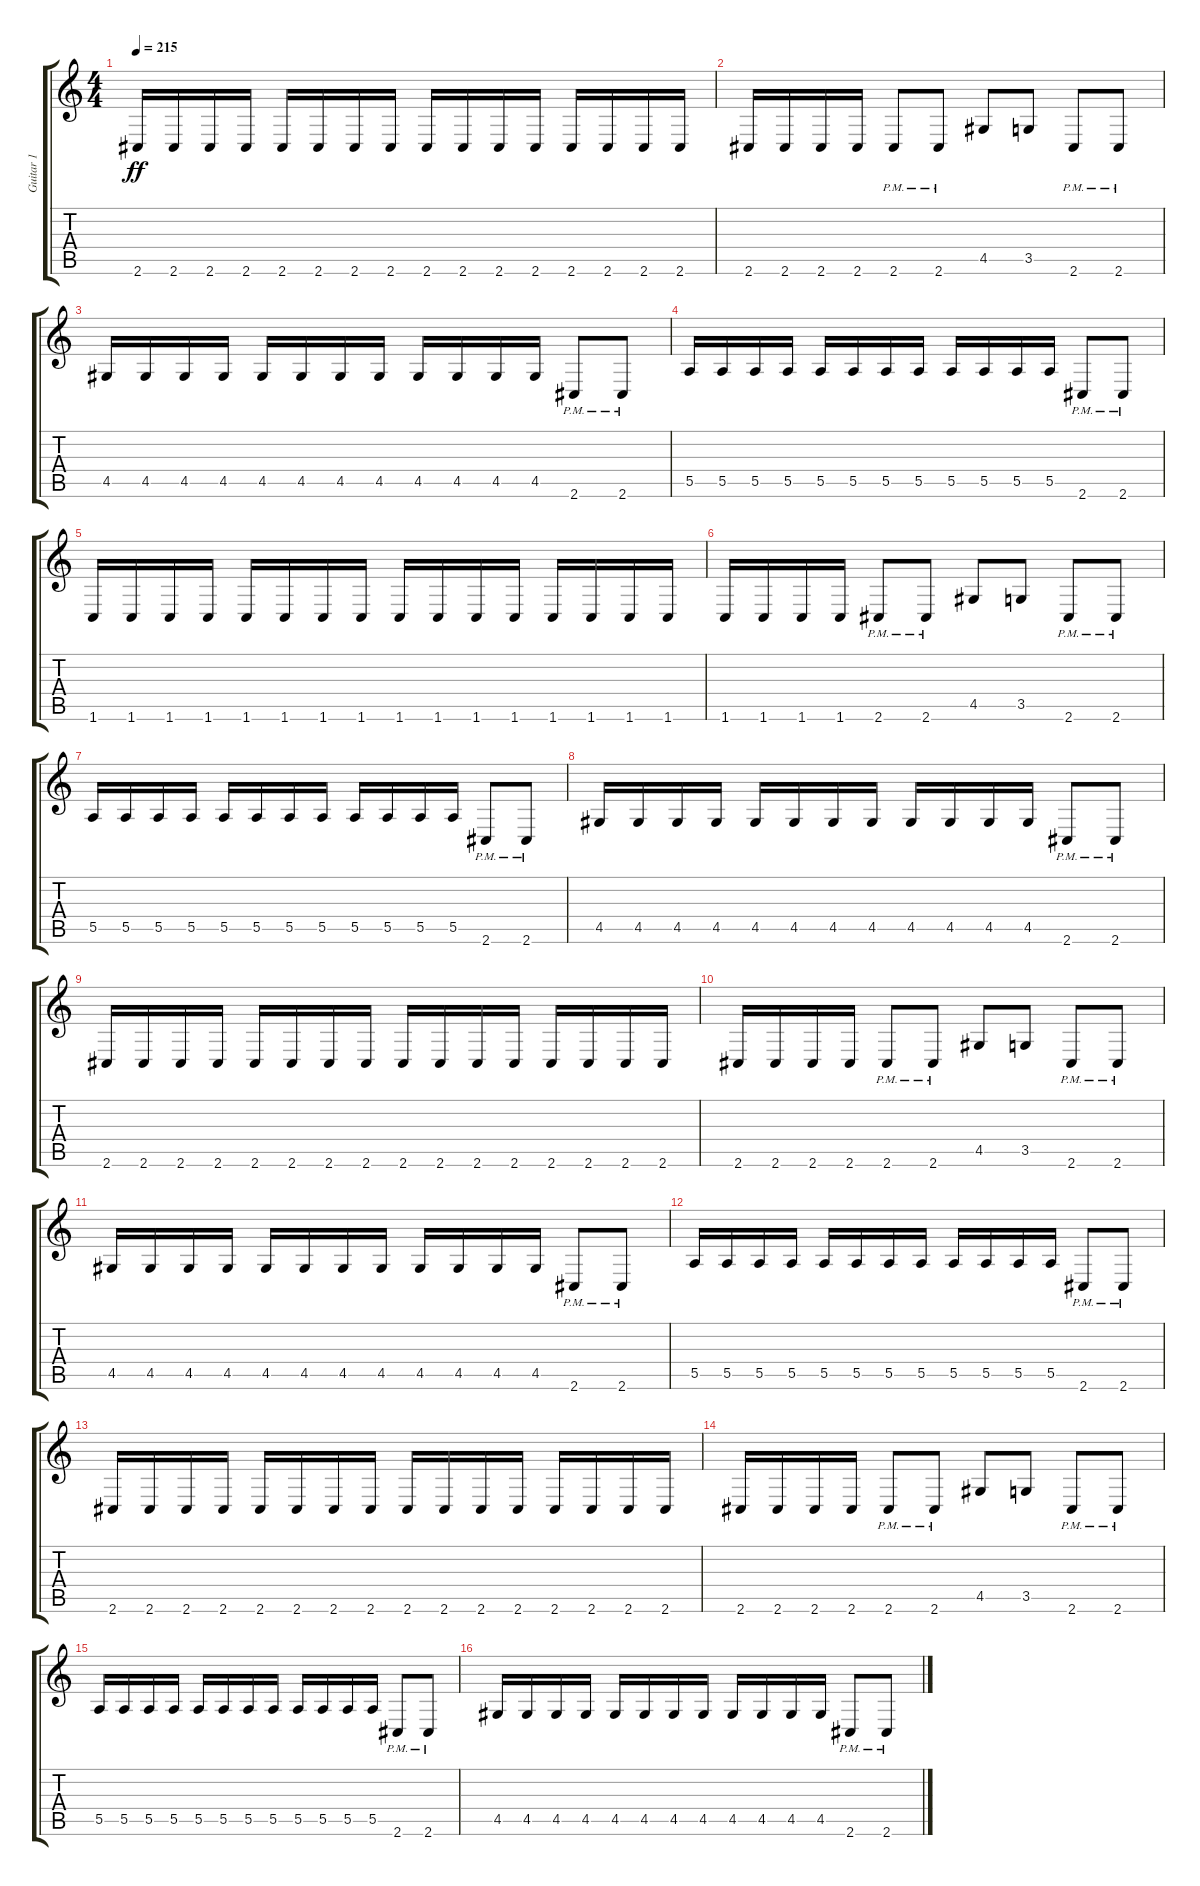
\track ("Guitar 1" "Guitar 1") {instrument distortionguitar}
\staff {score tabs}
\tuning (B3 Gb3 D3 A2 E2 B1) {hide}
\ts (4 4)
\tempo 215
\clef g2
\ks c
2.6.16{dy ff} 2.6.16 2.6.16 2.6.16 2.6.16 2.6.16 2.6.16 2.6.16 2.6.16 2.6.16 2.6.16 2.6.16 2.6.16 2.6.16 2.6.16 2.6.16 |
2.6.16 2.6.16 2.6.16 2.6.16 2.6{pm}.8 2.6{pm}.8 4.5.8 3.5.8 2.6{pm}.8 2.6{pm}.8 |
4.5.16 4.5.16 4.5.16 4.5.16 4.5.16 4.5.16 4.5.16 4.5.16 4.5.16 4.5.16 4.5.16 4.5.16 2.6{pm}.8 2.6{pm}.8 |
5.5.16 5.5.16 5.5.16 5.5.16 5.5.16 5.5.16 5.5.16 5.5.16 5.5.16 5.5.16 5.5.16 5.5.16 2.6{pm}.8 2.6{pm}.8 |
1.6.16 1.6.16 1.6.16 1.6.16 1.6.16 1.6.16 1.6.16 1.6.16 1.6.16 1.6.16 1.6.16 1.6.16 1.6.16 1.6.16 1.6.16 1.6.16 |
1.6.16 1.6.16 1.6.16 1.6.16 2.6{pm}.8 2.6{pm}.8 4.5.8 3.5.8 2.6{pm}.8 2.6{pm}.8 |
5.5.16 5.5.16 5.5.16 5.5.16 5.5.16 5.5.16 5.5.16 5.5.16 5.5.16 5.5.16 5.5.16 5.5.16 2.6{pm}.8 2.6{pm}.8 |
4.5.16 4.5.16 4.5.16 4.5.16 4.5.16 4.5.16 4.5.16 4.5.16 4.5.16 4.5.16 4.5.16 4.5.16 2.6{pm}.8 2.6{pm}.8 |
2.6.16 2.6.16 2.6.16 2.6.16 2.6.16 2.6.16 2.6.16 2.6.16 2.6.16 2.6.16 2.6.16 2.6.16 2.6.16 2.6.16 2.6.16 2.6.16 |
2.6.16 2.6.16 2.6.16 2.6.16 2.6{pm}.8 2.6{pm}.8 4.5.8 3.5.8 2.6{pm}.8 2.6{pm}.8 |
4.5.16 4.5.16 4.5.16 4.5.16 4.5.16 4.5.16 4.5.16 4.5.16 4.5.16 4.5.16 4.5.16 4.5.16 2.6{pm}.8 2.6{pm}.8 |
5.5.16 5.5.16 5.5.16 5.5.16 5.5.16 5.5.16 5.5.16 5.5.16 5.5.16 5.5.16 5.5.16 5.5.16 2.6{pm}.8 2.6{pm}.8 |
2.6.16 2.6.16 2.6.16 2.6.16 2.6.16 2.6.16 2.6.16 2.6.16 2.6.16 2.6.16 2.6.16 2.6.16 2.6.16 2.6.16 2.6.16 2.6.16 |
2.6.16 2.6.16 2.6.16 2.6.16 2.6{pm}.8 2.6{pm}.8 4.5.8 3.5.8 2.6{pm}.8 2.6{pm}.8 |
5.5.16 5.5.16 5.5.16 5.5.16 5.5.16 5.5.16 5.5.16 5.5.16 5.5.16 5.5.16 5.5.16 5.5.16 2.6{pm}.8 2.6{pm}.8 |
4.5.16 4.5.16 4.5.16 4.5.16 4.5.16 4.5.16 4.5.16 4.5.16 4.5.16 4.5.16 4.5.16 4.5.16 2.6{pm}.8 2.6{pm}.8
